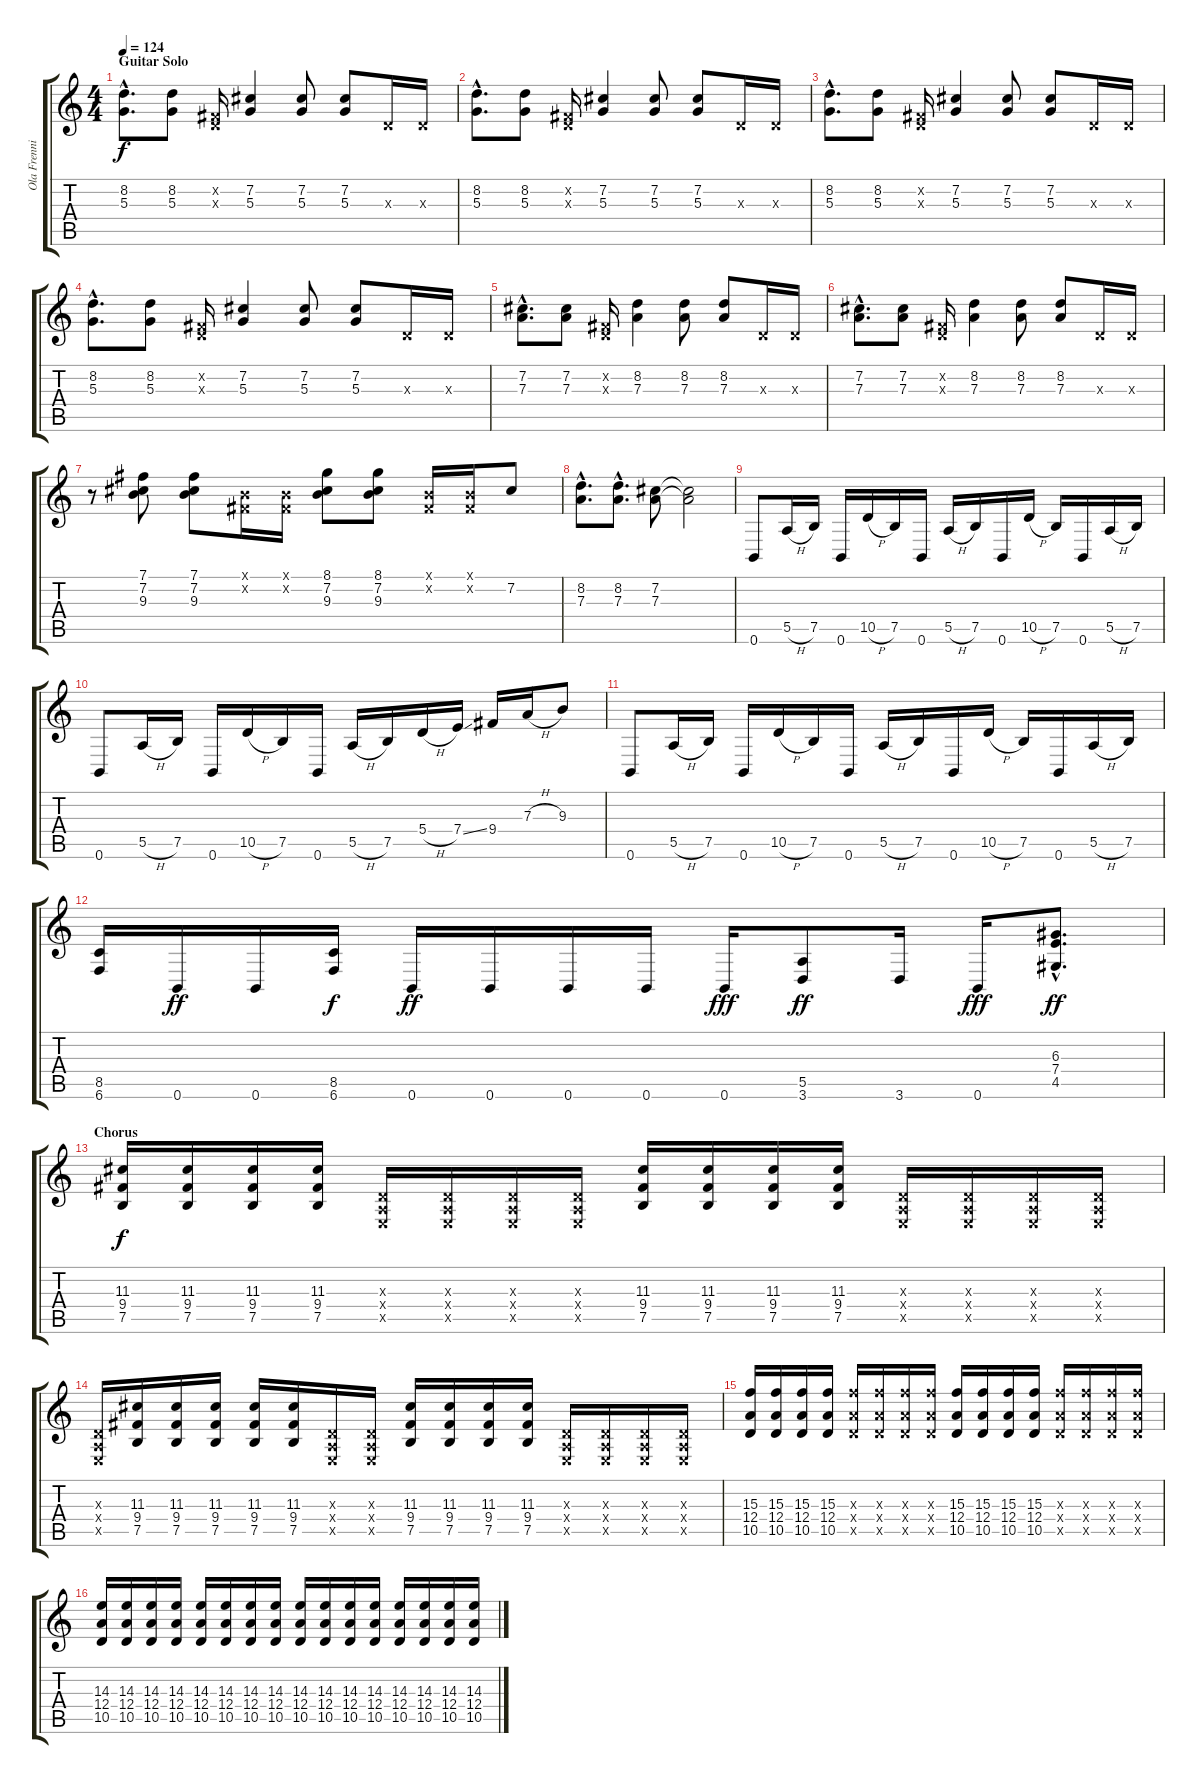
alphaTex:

\track ("Ola Frenning" "Ola Frenni") {instrument distortionguitar}
\staff {score tabs}
\tuning (B3 Gb3 D3 A2 E2 B1) {hide}
\ts (4 4)
\section ("" "Guitar Solo")
\tempo 124
\clef g2
\ks c
(8.2{hac} 5.3{hac}).8{d dy f} (8.2 5.3).8 (0.2{x} 0.3{x}).16 (7.2 5.3).4 (7.2 5.3).8 (7.2 5.3).8 0.3{x}.16 0.3{x}.16 |
(8.2{hac} 5.3{hac}).8{d} (8.2 5.3).8 (0.2{x} 0.3{x}).16 (7.2 5.3).4 (7.2 5.3).8 (7.2 5.3).8 0.3{x}.16 0.3{x}.16 |
(8.2{hac} 5.3{hac}).8{d} (8.2 5.3).8 (0.2{x} 0.3{x}).16 (7.2 5.3).4 (7.2 5.3).8 (7.2 5.3).8 0.3{x}.16 0.3{x}.16 |
(8.2{hac} 5.3{hac}).8{d} (8.2 5.3).8 (0.2{x} 0.3{x}).16 (7.2 5.3).4 (7.2 5.3).8 (7.2 5.3).8 0.3{x}.16 0.3{x}.16 |
(7.2{hac} 7.3{hac}).8{d} (7.2 7.3).8 (0.2{x} 0.3{x}).16 (8.2 7.3).4 (8.2 7.3).8 (8.2 7.3).8 0.3{x}.16 0.3{x}.16 |
(7.2{hac} 7.3{hac}).8{d} (7.2 7.3).8 (0.2{x} 0.3{x}).16 (8.2 7.3).4 (8.2 7.3).8 (8.2 7.3).8 0.3{x}.16 0.3{x}.16 |
r.8 (7.1 7.2 9.3).8 (7.1 7.2 9.3).8 (0.1{x} 0.2{x}).16 (0.1{x} 0.2{x}).16 (8.1 7.2 9.3).8 (8.1 7.2 9.3).8 (0.1{x} 0.2{x}).16 (0.1{x} 0.2{x}).16 7.2.8 |
(8.2{hac} 7.3{hac}).8{d} (8.2{hac} 7.3{hac}).8{d} (7.2 7.3).8 (7.2{t} 7.3{t}).2 |
0.6.8 5.5{h}.16 7.5.16 0.6.16 10.5{h}.16 7.5.16 0.6.16 5.5{h}.16 7.5.16 0.6.16 10.5{h}.16 7.5.16 0.6.16 5.5{h}.16 7.5.16 |
0.6.8 5.5{h}.16 7.5.16 0.6.16 10.5{h}.16 7.5.16 0.6.16 5.5{h}.16 7.5.16 5.4{h}.16 7.4{ss}.16 9.4.16 7.3{h}.16 9.3.8 |
0.6.8 5.5{h}.16 7.5.16 0.6.16 10.5{h}.16 7.5.16 0.6.16 5.5{h}.16 7.5.16 0.6.16 10.5{h}.16 7.5.16 0.6.16 5.5{h}.16 7.5.16 |
(8.5 6.6).16 0.6.16{dy ff} 0.6.16 (8.5 6.6).16{dy f} 0.6.16{dy ff} 0.6.16 0.6.16 0.6.16 0.6.16{dy fff} (5.5 3.6).8{dy ff} 3.6.16 0.6.16{dy fff} (6.3{hac} 7.4{hac} 4.5{hac}).8{d dy ff} |
\section ("" "Chorus")
(11.3 9.4 7.5).16{dy f} (11.3 9.4 7.5).16 (11.3 9.4 7.5).16 (11.3 9.4 7.5).16 (0.3{x} 0.4{x} 0.5{x}).16 (0.3{x} 0.4{x} 0.5{x}).16 (0.3{x} 0.4{x} 0.5{x}).16 (0.3{x} 0.4{x} 0.5{x}).16 (11.3 9.4 7.5).16 (11.3 9.4 7.5).16 (11.3 9.4 7.5).16 (11.3 9.4 7.5).16 (0.3{x} 0.4{x} 0.5{x}).16 (0.3{x} 0.4{x} 0.5{x}).16 (0.3{x} 0.4{x} 0.5{x}).16 (0.3{x} 0.4{x} 0.5{x}).16 |
(0.3{x} 0.4{x} 0.5{x}).16 (11.3 9.4 7.5).16 (11.3 9.4 7.5).16 (11.3 9.4 7.5).16 (11.3 9.4 7.5).16 (11.3 9.4 7.5).16 (0.3{x} 0.4{x} 0.5{x}).16 (0.3{x} 0.4{x} 0.5{x}).16 (11.3 9.4 7.5).16 (11.3 9.4 7.5).16 (11.3 9.4 7.5).16 (11.3 9.4 7.5).16 (0.3{x} 0.4{x} 0.5{x}).16 (0.3{x} 0.4{x} 0.5{x}).16 (0.3{x} 0.4{x} 0.5{x}).16 (0.3{x} 0.4{x} 0.5{x}).16 |
(15.3 12.4 10.5).16 (15.3 12.4 10.5).16 (15.3 12.4 10.5).16 (15.3 12.4 10.5).16 (15.3{x} 12.4{x} 10.5{x}).16 (15.3{x} 12.4{x} 10.5{x}).16 (15.3{x} 12.4{x} 10.5{x}).16 (15.3{x} 12.4{x} 10.5{x}).16 (15.3 12.4 10.5).16 (15.3 12.4 10.5).16 (15.3 12.4 10.5).16 (15.3 12.4 10.5).16 (15.3{x} 12.4{x} 10.5{x}).16 (15.3{x} 12.4{x} 10.5{x}).16 (15.3{x} 12.4{x} 10.5{x}).16 (15.3{x} 12.4{x} 10.5{x}).16 |
(14.3 12.4 10.5).16 (14.3 12.4 10.5).16 (14.3 12.4 10.5).16 (14.3 12.4 10.5).16 (14.3 12.4 10.5).16 (14.3 12.4 10.5).16 (14.3 12.4 10.5).16 (14.3 12.4 10.5).16 (14.3 12.4 10.5).16 (14.3 12.4 10.5).16 (14.3 12.4 10.5).16 (14.3 12.4 10.5).16 (14.3 12.4 10.5).16 (14.3 12.4 10.5).16 (14.3 12.4 10.5).16 (14.3 12.4 10.5).16
